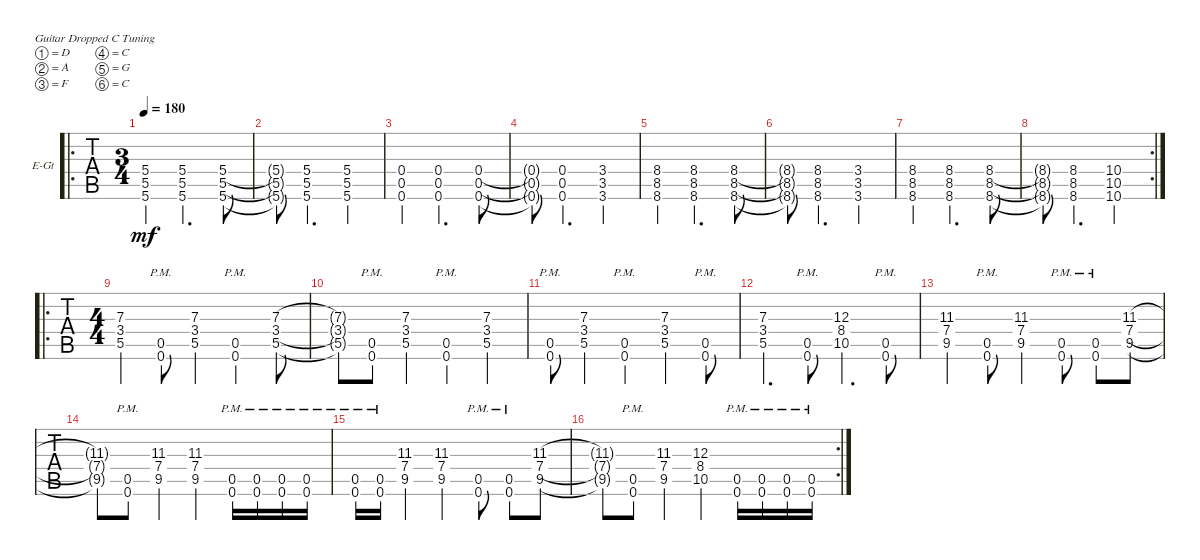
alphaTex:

\defaultSystemsLayout 4
\bracketExtendMode groupsimilarinstruments
\firstSystemTrackNameOrientation horizontal
\otherSystemsTrackNameOrientation horizontal
\track ("Rhythm Guitar Left" "E-Gt") {instrument distortionguitar}
\staff {tabs}
\tuning (D4 A3 F3 C3 G2 C2)
\ro
\ts (3 4)
\tempo 180
\clef g2
\ks c
(5.6 5.5 5.4).4{dy mf} (5.6 5.5 5.4).4{d} (5.6 5.5 5.4).8 |
(5.5{t} 5.6{t} 5.4{t}).8 (5.6 5.5 5.4).4{d} (5.6 5.5 5.4).4 |
(0.6 0.5 0.4).4 (0.6 0.5 0.4).4{d} (0.6 0.5 0.4).8 |
(0.5{t} 0.6{t} 0.4{t}).8 (0.6 0.5 0.4).4{d} (3.6 3.5 3.4).4 |
(8.6 8.5 8.4).4 (8.6 8.5 8.4).4{d} (8.6 8.5 8.4).8 |
(8.5{t} 8.6{t} 8.4{t}).8 (8.6 8.5 8.4).4{d} (3.6 3.5 3.4).4 |
(8.6 8.5 8.4).4 (8.6 8.5 8.4).4{d} (8.6 8.5 8.4).8 |
\rc 2
(8.5{t} 8.6{t} 8.4{t}).8 (8.6 8.5 8.4).4{d} (10.6 10.5 10.4).4 |
\ro
\ts (4 4)
(5.5 3.4 7.3).4 (0.5{pm} 0.6{pm}).8 (5.5 7.3 3.4).4 (0.6{pm} 0.5{pm}).4 (5.5 7.3 3.4).8 |
(5.5{t} 3.4{t} 7.3{t}).8 (0.6{pm} 0.5{pm}).8 (5.5 3.4 7.3).4 (0.6{pm} 0.5{pm}).4 (5.5 3.4 7.3).4 |
(0.6{pm} 0.5{pm}).8 (5.5 3.4 7.3).4 (0.6{pm} 0.5{pm}).4 (5.5 3.4 7.3).4 (0.6{pm} 0.5{pm}).8 |
(5.5 3.4 7.3).4{d} (0.6{pm} 0.5{pm}).8 (10.5 8.4 12.3).4{d} (0.6{pm} 0.5{pm}).8 |
(9.5 7.4 11.3).4 (0.6{pm} 0.5{pm}).8 (9.5 7.4 11.3).4 (0.6{pm} 0.5{pm}).8 (0.6{pm} 0.5{pm}).8 (9.5 7.4 11.3).8 |
(9.5{t} 7.4{t} 11.3{t}).8 (0.6{pm} 0.5{pm}).8 (9.5 7.4 11.3).4 (9.5 7.4 11.3).4 (0.6{pm} 0.5{pm}).16 (0.6{pm} 0.5{pm}).16 (0.6{pm} 0.5{pm}).16 (0.6{pm} 0.5{pm}).16 |
(0.6{pm} 0.5{pm}).16 (0.6{pm} 0.5{pm}).16 (9.5 7.4 11.3).4 (9.5 7.4 11.3).4 (0.6{pm} 0.5{pm}).8 (0.6{pm} 0.5{pm}).8 (9.5 7.4 11.3).8 |
\rc 2
(7.4{t} 9.5{t} 11.3{t}).8 (0.6{pm} 0.5{pm}).8 (9.5 7.4 11.3).4 (10.5 8.4 12.3).4 (0.6{pm} 0.5{pm}).16 (0.6{pm} 0.5{pm}).16 (0.6{pm} 0.5{pm}).16 (0.6{pm} 0.5{pm}).16
